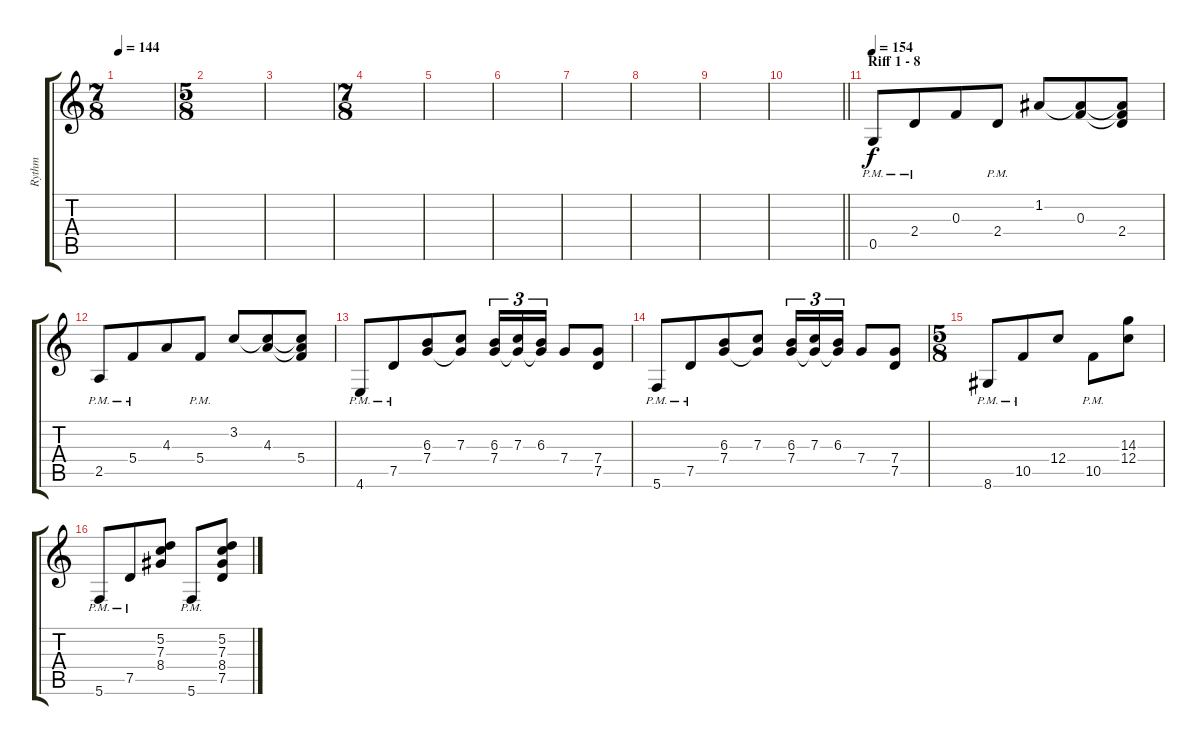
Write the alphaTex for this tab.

\track ("Rythm" "Rythm") {instrument distortionguitar}
\staff {score tabs}
\tuning (D4 A3 F3 C3 G2 C2) {hide}
\ts (7 8)
\tempo 144
\clef g2
\ks c
|
\ts (5 8)
|
|
\ts (7 8)
|
|
|
|
|
|
\barLineRight lightlight
|
\section ("" "Riff 1 - 8")
\tempo 154
0.5{pm}.8 2.4{pm}.8 0.3.8 2.4{pm}.8 1.2.8 (1.2{t} 0.3).8 (1.2{t} 0.3{t} 2.4).8 |
2.5{pm}.8 5.4{pm}.8 4.3.8 5.4{pm}.8 3.2.8 (3.2{t} 4.3).8 (3.2{t} 4.3{t} 5.4).8 |
4.6{pm}.8 7.5{pm}.8 (6.3 7.4).8 (7.3 7.4{t}).8 (6.3 7.4).16{tu (3 2)} (7.3 7.4{t}).16{tu (3 2)} (6.3 7.4{t}).16{tu (3 2)} 7.4.8 (7.4 7.5).8 |
5.6{pm}.8 7.5{pm}.8 (6.3 7.4).8 (7.3 7.4{t}).8 (6.3 7.4).16{tu (3 2)} (7.3 7.4{t}).16{tu (3 2)} (6.3 7.4{t}).16{tu (3 2)} 7.4.8 (7.4 7.5).8 |
\ts (5 8)
8.6{pm}.8 10.5{pm}.8 12.4.8 10.5{pm}.8 (14.3 12.4).8 |
5.6{pm}.8 7.5{pm}.8 (5.2 7.3 8.4).8 5.6{pm}.8 (5.2 7.3 8.4 7.5).8
